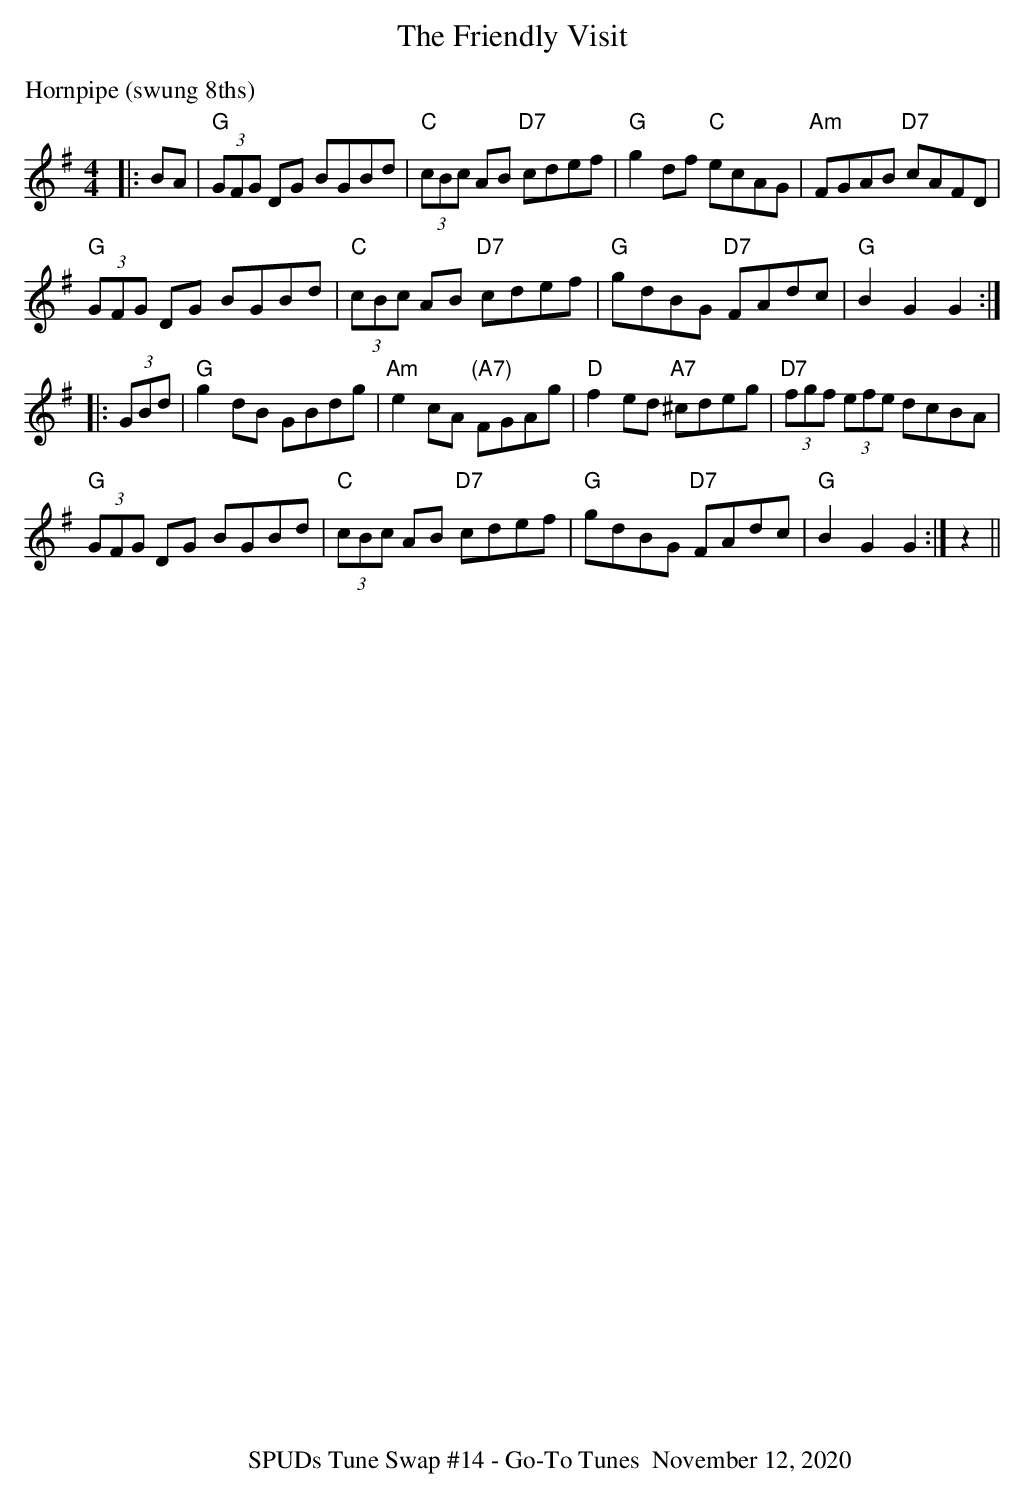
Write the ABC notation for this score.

X:1
T:The Friendly Visit
M:4/4
L:1/8
K:G
%%text Hornpipe (swung 8ths)
|: BA|\
"G"(3GFG DG BGBd|"C"(3cBc AB "D7"cdef|"G"g2df "C"ecAG|"Am"FGAB "D7"cAFD|
"G"(3GFG DG BGBd|"C"(3cBc AB "D7"cdef|"G"gdBG "D7"FAdc|"G"B2G2 G2::
(3GBd|\
"G"g2dB GBdg|"Am"e2cA "(A7)"FGAg|"D"f2ed "A7"^cdeg|"D7"(3fgf (3efe dcBA|
"G"(3GFG DG BGBd|"C"(3cBc AB "D7"cdef|"G"gdBG "D7"FAdc|"G"B2G2 G2:|z2||
